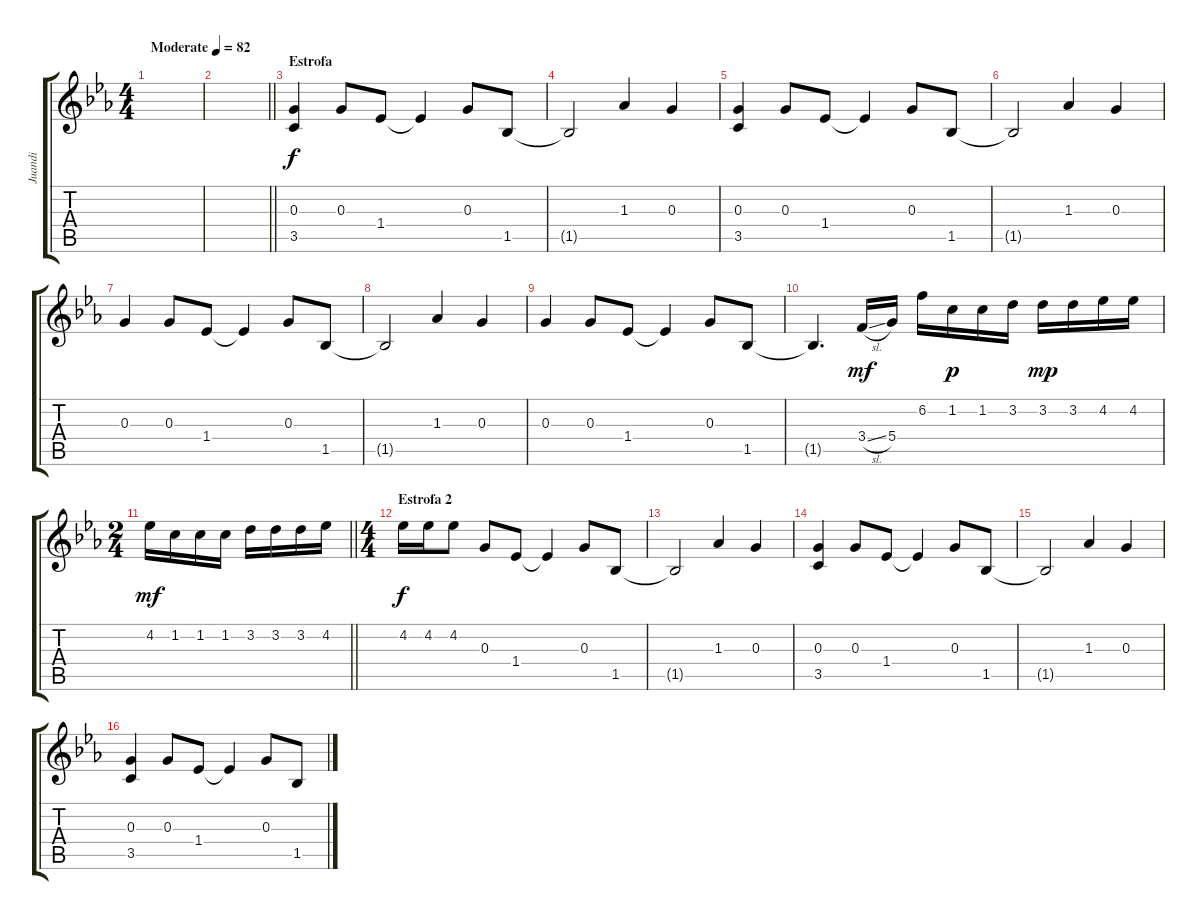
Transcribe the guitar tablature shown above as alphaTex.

\track ("Juandi" "Juandi") {instrument acousticguitarsteel}
\staff {score tabs}
\tuning (E4 B3 G3 D3 A2 E2) {hide}
\ts (4 4)
\tempo (82 "Moderate")
\clef g2
\ks cminor
|
\barLineRight lightlight
|
\section ("" "Estrofa")
(0.3 3.5).4 0.3.8 1.4.8 1.4{t}.4 0.3.8 1.5.8 |
1.5{t}.2 1.3.4 0.3.4 |
(0.3 3.5).4 0.3.8 1.4.8 1.4{t}.4 0.3.8 1.5.8 |
1.5{t}.2 1.3.4 0.3.4 |
0.3.4 0.3.8 1.4.8 1.4{t}.4 0.3.8 1.5.8 |
1.5{t}.2 1.3.4 0.3.4 |
0.3.4 0.3.8 1.4.8 1.4{t}.4 0.3.8 1.5.8 |
1.5{t}.4{d} 3.4{sl}.16{dy mf} 5.4.16 6.2.16 1.2.16{dy p} 1.2.16 3.2.16 3.2.16{dy mp} 3.2.16 4.2.16 4.2.16 |
\ts (2 4)
\barLineRight lightlight
4.2.16{dy mf} 1.2.16 1.2.16 1.2.16 3.2.16 3.2.16 3.2.16 4.2.16 |
\ts (4 4)
\section ("" "Estrofa 2")
4.2.16{dy f} 4.2.16 4.2.8 0.3.8 1.4.8 1.4{t}.4 0.3.8 1.5.8 |
1.5{t}.2 1.3.4 0.3.4 |
(0.3 3.5).4 0.3.8 1.4.8 1.4{t}.4 0.3.8 1.5.8 |
1.5{t}.2 1.3.4 0.3.4 |
(0.3 3.5).4 0.3.8 1.4.8 1.4{t}.4 0.3.8 1.5.8
